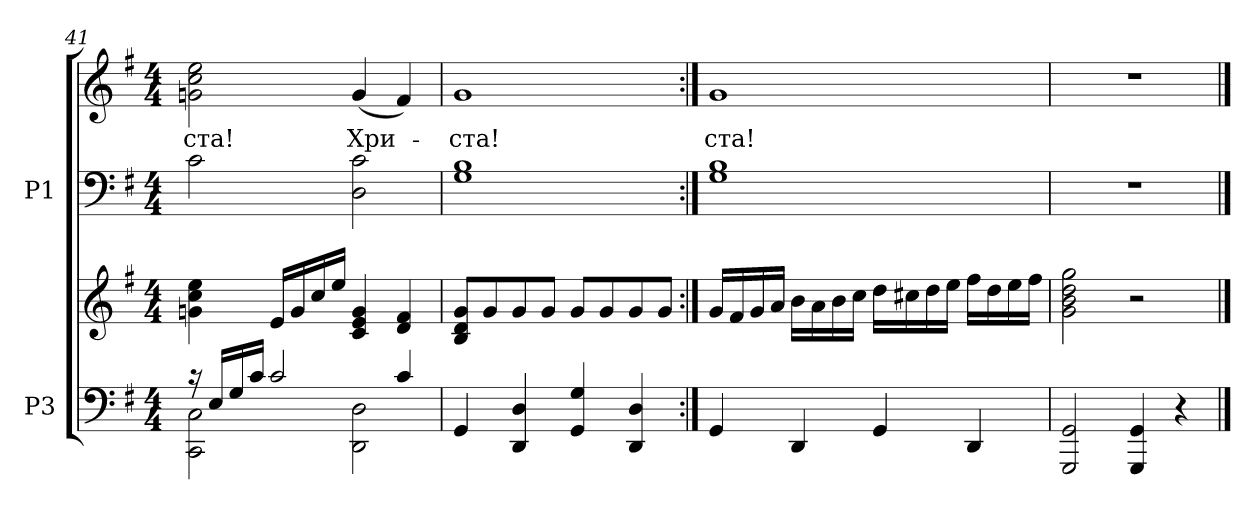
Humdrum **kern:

**kern	**kern	**kern	**kern	**text
*part2	*part2	*part1	*part1	*part1
*staff4	*staff3	*staff2	*staff1	*staff1
*I"P3	*	*I"P1	*	*
*clefF4	*clefG2	*clefF4	*clefG2	*
*k[f#]	*k[f#]	*k[f#]	*k[f#]	*
*G:	*G:	*G:	*G:	*
*M4/4	*M4/4	*M4/4	*M4/4	*
=41	=41	=41	=41	=41
*^	*	*	*	*
!	!	!	!	!	!LO:LY:b:color=#000000
16r	2CCi\ 2Ci	4gni\ 4cci 4eei	2ci\	2gni\ 2cci 2eei	-ста!
16Ei/LL	.	.	.	.	.
16Gi/	.	.	.	.	.
16ci/JJ	.	.	.	.	.
2ci/	.	16ei/LL	.	.	.
.	.	16gi/	.	.	.
.	.	16cci/	.	.	.
.	.	16eei/JJ	.	.	.
!	!	!	!	!	!LO:LY:b:color=#000000
.	2DDi\ 2Di	4ci/ 4ei 4gi	2Di\ 2ci	(4gi/	Хри-
4ci/	.	4di/ 4f#i	.	4f#i/)	.
*v	*v	*	*	*	*
!!LO:LB:g=z
=42	=42	=42	=42	=42
!	!	!	!	!LO:LY:b:color=#000000
4GGi/	8Bi/ 8di 8giL	1Gi 1Bi	1gi	-ста!
.	8gi/	.	.	.
4DDi/ 4Di	8gi/	.	.	.
.	8gi/J	.	.	.
4GGi/ 4Gi	8gi/L	.	.	.
.	8gi/	.	.	.
4DDi/ 4Di	8gi/	.	.	.
.	8gi/J	.	.	.
=43:|!	=43:|!	=43:|!	=43:|!	=43:|!
!	!	!	!	!LO:LY:b:color=#000000
4GGi/	16gi/LL	1Gi 1Bi	1gi	ста!
.	16f#i/	.	.	.
.	16gi/	.	.	.
.	16ai/JJ	.	.	.
4DDi/	16bi\LL	.	.	.
.	16ai\	.	.	.
.	16bi\	.	.	.
.	16cci\JJ	.	.	.
4GGi/	16ddi\LL	.	.	.
.	16cc#Xi\	.	.	.
.	16ddi\	.	.	.
.	16eei\JJ	.	.	.
4DDi/	16ff#i\LL	.	.	.
.	16ddi\	.	.	.
.	16eei\	.	.	.
.	16ff#i\JJ	.	.	.
=44	=44	=44	=44	=44
2GGGi/ 2GGi	2gi\ 2bi 2ddi 2ggi	1r	1r	.
4GGGi/ 4GGi	2r	.	.	.
4r	.	.	.	.
==	==	==	==	==
*-	*-	*-	*-	*-
